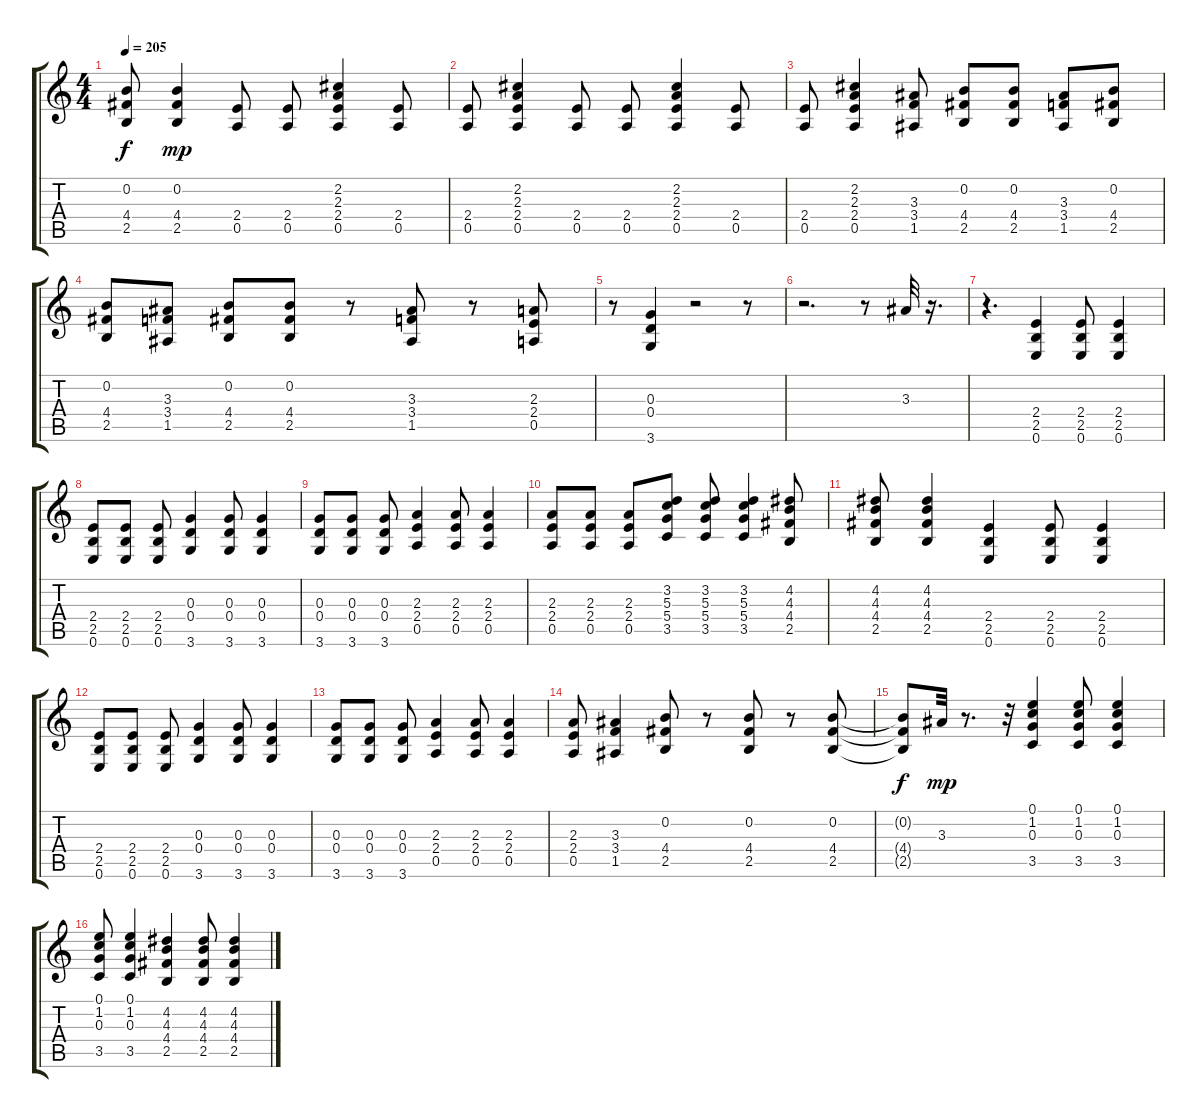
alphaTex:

\track "" {instrument distortionguitar}
\staff {score tabs}
\tuning (E4 B3 G3 D3 A2 E2) {hide}
\ts (4 4)
\tempo 205
\clef g2
\ks c
(0.2{t} 4.4{t} 2.5{t}).8{dy f} (0.2 4.4 2.5).4{dy mp} (2.4 0.5).8 (2.4 0.5).8 (2.2 2.3 2.4 0.5).4 (2.4 0.5).8 |
(2.4 0.5).8 (2.2 2.3 2.4 0.5).4 (2.4 0.5).8 (2.4 0.5).8 (2.2 2.3 2.4 0.5).4 (2.4 0.5).8 |
(2.4 0.5).8 (2.2 2.3 2.4 0.5).4 (3.3 3.4 1.5).8 (0.2 4.4 2.5).8 (0.2 4.4 2.5).8 (3.3 3.4 1.5).8 (0.2 4.4 2.5).8 |
(0.2 4.4 2.5).8 (3.3 3.4 1.5).8 (0.2 4.4 2.5).8 (0.2 4.4 2.5).8 r.8 (3.3 3.4 1.5).8 r.8 (2.3 2.4 0.5).8 |
r.8 (0.3 0.4 3.6).4 r.2 r.8 |
r.2{d} r.8 3.3.32 r.16{d} |
r.4{d} (2.4 2.5 0.6).4 (2.4 2.5 0.6).8 (2.4 2.5 0.6).4 |
(2.4 2.5 0.6).8 (2.4 2.5 0.6).8 (2.4 2.5 0.6).8 (0.3 0.4 3.6).4 (0.3 0.4 3.6).8 (0.3 0.4 3.6).4 |
(0.3 0.4 3.6).8 (0.3 0.4 3.6).8 (0.3 0.4 3.6).8 (2.3 2.4 0.5).4 (2.3 2.4 0.5).8 (2.3 2.4 0.5).4 |
(2.3 2.4 0.5).8 (2.3 2.4 0.5).8 (2.3 2.4 0.5).8 (3.2 5.3 5.4 3.5).8 (3.2 5.3 5.4 3.5).8 (3.2 5.3 5.4 3.5).4 (4.2 4.3 4.4 2.5).8 |
(4.2 4.3 4.4 2.5).8 (4.2 4.3 4.4 2.5).4 (2.4 2.5 0.6).4 (2.4 2.5 0.6).8 (2.4 2.5 0.6).4 |
(2.4 2.5 0.6).8 (2.4 2.5 0.6).8 (2.4 2.5 0.6).8 (0.3 0.4 3.6).4 (0.3 0.4 3.6).8 (0.3 0.4 3.6).4 |
(0.3 0.4 3.6).8 (0.3 0.4 3.6).8 (0.3 0.4 3.6).8 (2.3 2.4 0.5).4 (2.3 2.4 0.5).8 (2.3 2.4 0.5).4 |
(2.3 2.4 0.5).8 (3.3 3.4 1.5).4 (0.2 4.4 2.5).8 r.8 (0.2 4.4 2.5).8 r.8 (0.2 4.4 2.5).8 |
(0.2{t} 4.4{t} 2.5{t}).8{dy f} 3.3.32{dy mp} r.8{d} r.32 (0.1 1.2 0.3 3.5).4 (0.1 1.2 0.3 3.5).8 (0.1 1.2 0.3 3.5).4 |
(0.1 1.2 0.3 3.5).8 (0.1 1.2 0.3 3.5).4 (4.2 4.3 4.4 2.5).4 (4.2 4.3 4.4 2.5).8 (4.2 4.3 4.4 2.5).4
